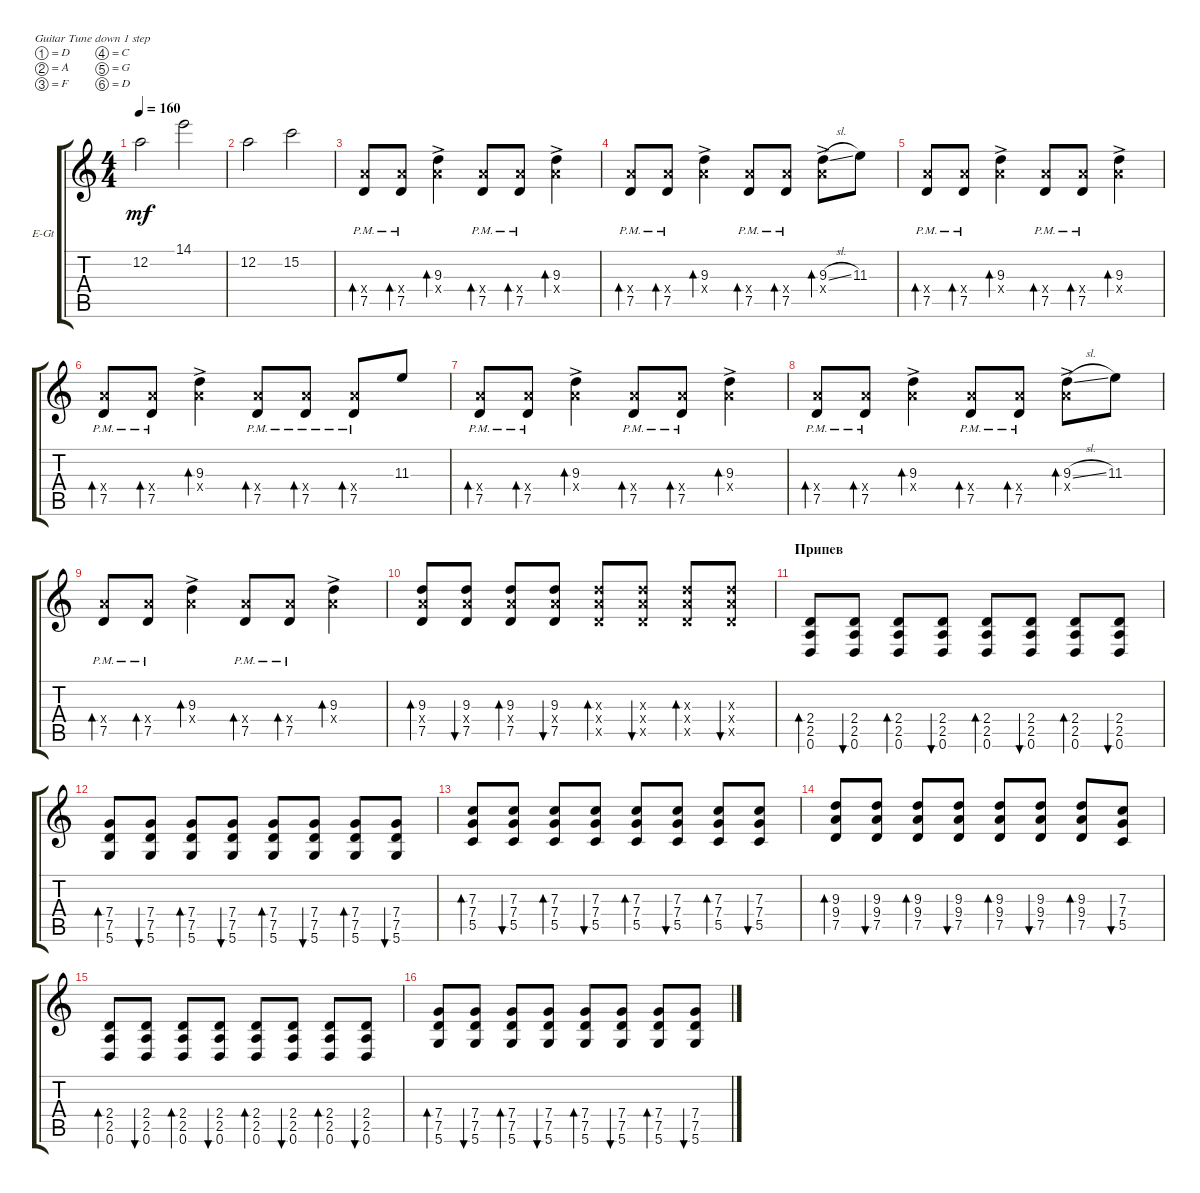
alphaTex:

\defaultSystemsLayout 4
\bracketExtendMode groupsimilarinstruments
\firstSystemTrackNameOrientation horizontal
\otherSystemsTrackNameOrientation horizontal
\track ("Guitar 1" "E-Gt") {instrument distortionguitar}
\staff {score tabs}
\tuning (D4 A3 F3 C3 G2 D2)
\ts (4 4)
\tempo 160
\clef g2
\ks c
12.2.2{dy mf} 14.1.2 |
12.2.2 15.2.2 |
(7.5{pm} 9.4{pm x}).8{bd 30} (7.5{pm} 9.4{pm x}).8{bd 30} (9.4{ac x} 9.3{ac}).4{bd 30} (7.5{pm} 9.4{pm x}).8{bd 30} (7.5{pm} 9.4{pm x}).8{bd 30} (9.4{ac x} 9.3{ac}).4{bd 30} |
(7.5{pm} 9.4{pm x}).8{bd 30} (7.5{pm} 9.4{pm x}).8{bd 30} (9.4{ac x} 9.3{ac}).4{bd 30} (7.5{pm} 9.4{pm x}).8{bd 30} (7.5{pm} 9.4{pm x}).8{bd 30} (9.4{ac x} 9.3{sl ac}).8{bd 30} 11.3.8 |
(7.5{pm} 9.4{pm x}).8{bd 30} (7.5{pm} 9.4{pm x}).8{bd 30} (9.4{ac x} 9.3{ac}).4{bd 30} (7.5{pm} 9.4{pm x}).8{bd 30} (7.5{pm} 9.4{pm x}).8{bd 30} (9.4{ac x} 9.3{ac}).4{bd 30} |
(7.5{pm} 9.4{pm x}).8{bd 30} (7.5{pm} 9.4{pm x}).8{bd 30} (9.4{ac x} 9.3{ac}).4{bd 30} (7.5{pm} 9.4{pm x}).8{bd 30} (7.5{pm} 9.4{pm x}).8{bd 30} (7.5{pm} 9.4{pm x}).8{bd 30} 11.3.8 |
(7.5{pm} 9.4{pm x}).8{bd 30} (7.5{pm} 9.4{pm x}).8{bd 30} (9.4{ac x} 9.3{ac}).4{bd 30} (7.5{pm} 9.4{pm x}).8{bd 30} (7.5{pm} 9.4{pm x}).8{bd 30} (9.4{ac x} 9.3{ac}).4{bd 30} |
(7.5{pm} 9.4{pm x}).8{bd 30} (7.5{pm} 9.4{pm x}).8{bd 30} (9.4{ac x} 9.3{ac}).4{bd 30} (7.5{pm} 9.4{pm x}).8{bd 30} (7.5{pm} 9.4{pm x}).8{bd 30} (9.4{ac x} 9.3{sl ac}).8{bd 30} 11.3.8 |
(7.5{pm} 9.4{pm x}).8{bd 30} (7.5{pm} 9.4{pm x}).8{bd 30} (9.4{ac x} 9.3{ac}).4{bd 30} (7.5{pm} 9.4{pm x}).8{bd 30} (7.5{pm} 9.4{pm x}).8{bd 30} (9.4{ac x} 9.3{ac}).4{bd 30} |
(7.5 9.4{x} 9.3).8{bd 30} (7.5 9.4{x} 9.3).8{bu 30} (7.5 9.4{x} 9.3).8{bd 30} (7.5 9.4{x} 9.3).8{bu 30} (7.5{x} 9.4{x} 9.3{x}).8{bd 30} (7.5{x} 9.4{x} 9.3{x}).8{bu 30} (7.5{x} 9.4{x} 9.3{x}).8{bd 30} (7.5{x} 9.4{x} 9.3{x}).8{bu 30} |
\section ("" "Припев")
(0.6 2.5 2.4).8{bd 30} (0.6 2.5 2.4).8{bu 30} (0.6 2.5 2.4).8{bd 30} (0.6 2.5 2.4).8{bu 30} (0.6 2.5 2.4).8{bd 30} (0.6 2.5 2.4).8{bu 30} (0.6 2.5 2.4).8{bd 30} (0.6 2.5 2.4).8{bu 30} |
(5.6 7.5 7.4).8{bd 30} (5.6 7.5 7.4).8{bu 30} (5.6 7.5 7.4).8{bd 30} (5.6 7.5 7.4).8{bu 30} (5.6 7.5 7.4).8{bd 30} (5.6 7.5 7.4).8{bu 30} (5.6 7.5 7.4).8{bd 30} (5.6 7.5 7.4).8{bu 30} |
(5.5 7.4 7.3).8{bd 30} (5.5 7.4 7.3).8{bu 30} (5.5 7.4 7.3).8{bd 30} (5.5 7.4 7.3).8{bu 30} (5.5 7.4 7.3).8{bd 30} (5.5 7.4 7.3).8{bu 30} (5.5 7.4 7.3).8{bd 30} (5.5 7.4 7.3).8{bu 30} |
(7.5 9.4 9.3).8{bd 30} (7.5 9.4 9.3).8{bu 30} (7.5 9.4 9.3).8{bd 30} (7.5 9.4 9.3).8{bu 30} (7.5 9.4 9.3).8{bd 30} (7.5 9.4 9.3).8{bu 30} (7.5 9.4 9.3).8{bd 30} (5.5 7.4 7.3).8{bu 30} |
(0.6 2.5 2.4).8{bd 30} (0.6 2.5 2.4).8{bu 30} (0.6 2.5 2.4).8{bd 30} (0.6 2.5 2.4).8{bu 30} (0.6 2.5 2.4).8{bd 30} (0.6 2.5 2.4).8{bu 30} (0.6 2.5 2.4).8{bd 30} (0.6 2.5 2.4).8{bu 30} |
(5.6 7.5 7.4).8{bd 30} (5.6 7.5 7.4).8{bu 30} (5.6 7.5 7.4).8{bd 30} (5.6 7.5 7.4).8{bu 30} (5.6 7.5 7.4).8{bd 30} (5.6 7.5 7.4).8{bu 30} (5.6 7.5 7.4).8{bd 30} (5.6 7.5 7.4).8{bu 30}
